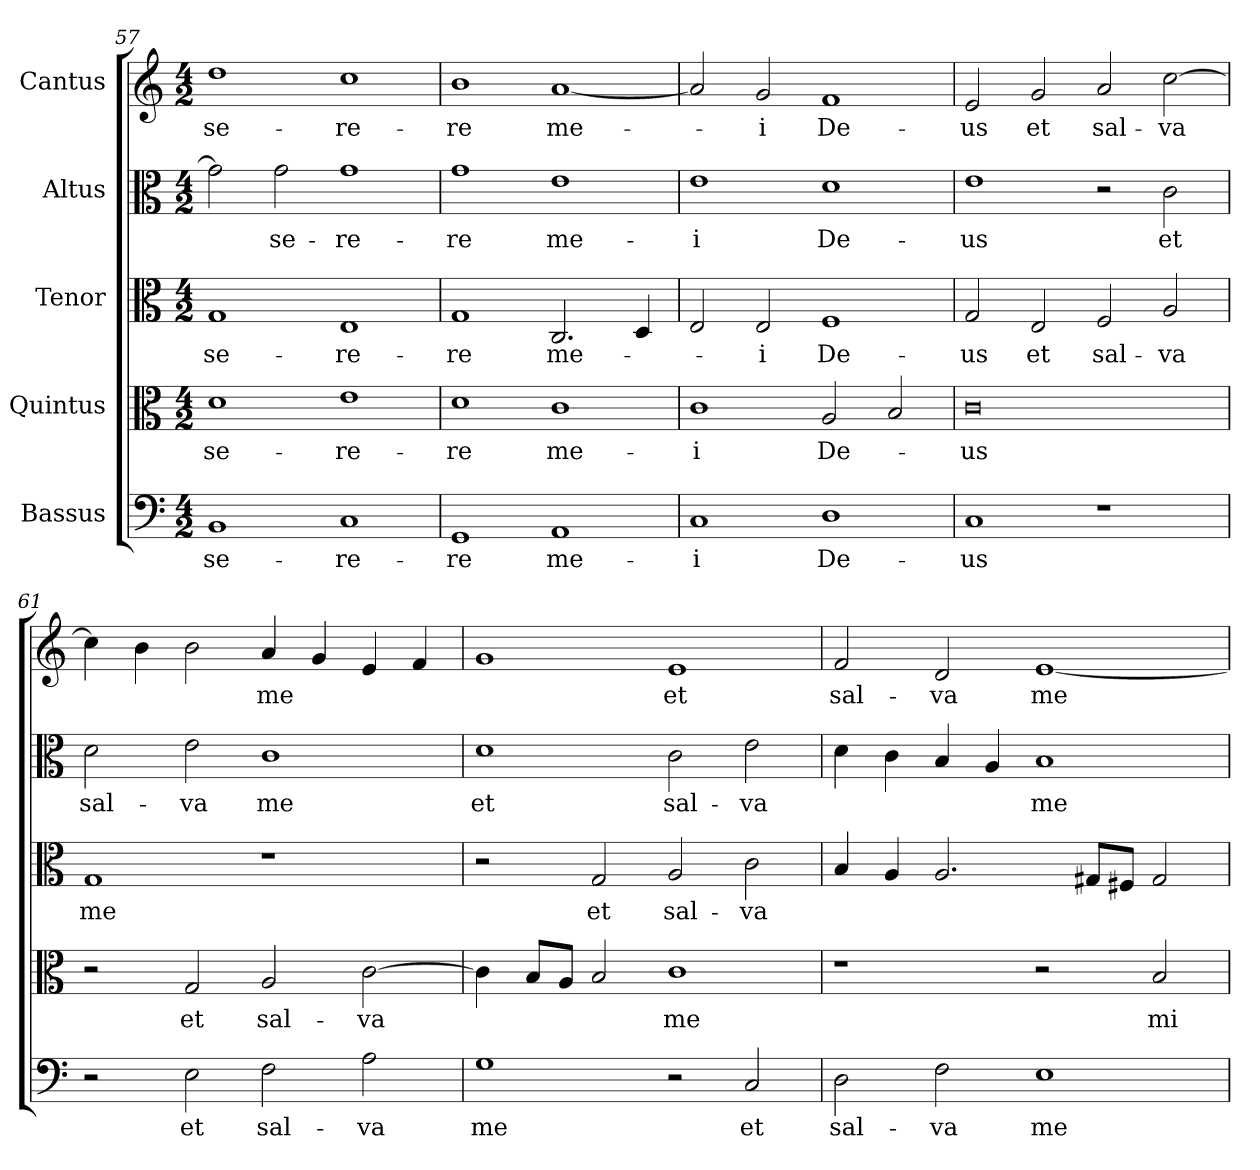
**kern	**text	**kern	**text	**kern	**text	**kern	**text	**kern	**text
*part5	*part5	*part4	*part4	*part3	*part3	*part2	*part2	*part1	*part1
*staff5	*staff5	*staff4	*staff4	*staff3	*staff3	*staff2	*staff2	*staff1	*staff1
*I"Bassus	*	*I"Quintus	*	*I"Tenor	*	*I"Altus	*	*I"Cantus	*
*clefF4	*	*clefC3	*	*clefC3	*	*clefC3	*	*clefG2	*
*k[]	*	*k[]	*	*k[]	*	*k[]	*	*k[]	*
*a:	*	*a:	*	*a:	*	*a:	*	*a:	*
*M4/2	*	*M4/2	*	*M4/2	*	*M4/2	*	*M4/2	*
=57	=57	=57	=57	=57	=57	=57	=57	=57	=57
!	!LO:LY:b:color=#000000	!	!	!	!	!	!	!	!
!	!	!	!LO:LY:b:color=#000000	!	!	!	!	!	!
!	!	!	!	!	!LO:LY:b:color=#000000	!	!	!	!
!	!	!	!	!	!	!	!	!	!LO:LY:b:color=#000000
1BBi	-se-	1di	-se-	1Gi	-se-	2gi\]	.	1ddi	-se-
!	!	!	!	!	!	!	!LO:LY:b:color=#000000	!	!
.	.	.	.	.	.	2gi\	-se-	.	.
!	!LO:LY:b:color=#000000	!	!	!	!	!	!	!	!
!	!	!	!LO:LY:b:color=#000000	!	!	!	!	!	!
!	!	!	!	!	!LO:LY:b:color=#000000	!	!	!	!
!	!	!	!	!	!	!	!LO:LY:b:color=#000000	!	!
!	!	!	!	!	!	!	!	!	!LO:LY:b:color=#000000
1Ci	-re-	1ei	-re-	1Ei	-re-	1gi	-re-	1cci	-re-
=58	=58	=58	=58	=58	=58	=58	=58	=58	=58
!	!LO:LY:b:color=#000000	!	!	!	!	!	!	!	!
!	!	!	!LO:LY:b:color=#000000	!	!	!	!	!	!
!	!	!	!	!	!LO:LY:b:color=#000000	!	!	!	!
!	!	!	!	!	!	!	!LO:LY:b:color=#000000	!	!
!	!	!	!	!	!	!	!	!	!LO:LY:b:color=#000000
1GGi	-re	1di	-re	1Gi	-re	1gi	-re	1bi	-re
!	!LO:LY:b:color=#000000	!	!	!	!	!	!	!	!
!	!	!	!LO:LY:b:color=#000000	!	!	!	!	!	!
!	!	!	!	!	!LO:LY:b:color=#000000	!	!	!	!
!	!	!	!	!	!	!	!LO:LY:b:color=#000000	!	!
!	!	!	!	!	!	!	!	!	!LO:LY:b:color=#000000
1AAi	me-	1ci	me-	2.Ci/	me-	1ei	me-	[1ai	me-
.	.	.	.	4Di/	.	.	.	.	.
=59	=59	=59	=59	=59	=59	=59	=59	=59	=59
!	!LO:LY:b:color=#000000	!	!	!	!	!	!	!	!
!	!	!	!LO:LY:b:color=#000000	!	!	!	!	!	!
!	!	!	!	!	!	!	!LO:LY:b:color=#000000	!	!
1Ci	-i	1ci	-i	2Ei/	.	1ei	-i	2ai/]	.
!	!	!	!	!	!LO:LY:b:color=#000000	!	!	!	!
!	!	!	!	!	!	!	!	!	!LO:LY:b:color=#000000
.	.	.	.	2Ei/	-i	.	.	2gi/	-i
!	!LO:LY:b:color=#000000	!	!	!	!	!	!	!	!
!	!	!	!LO:LY:b:color=#000000	!	!	!	!	!	!
!	!	!	!	!	!LO:LY:b:color=#000000	!	!	!	!
!	!	!	!	!	!	!	!LO:LY:b:color=#000000	!	!
!	!	!	!	!	!	!	!	!	!LO:LY:b:color=#000000
1Di	De-	2Ai/	De-	1Fi	De-	1di	De-	1fi	De-
.	.	2Bi/	.	.	.	.	.	.	.
=60	=60	=60	=60	=60	=60	=60	=60	=60	=60
!	!LO:LY:b:color=#000000	!	!	!	!	!	!	!	!
!	!	!	!LO:LY:b:color=#000000	!	!	!	!	!	!
!	!	!	!	!	!LO:LY:b:color=#000000	!	!	!	!
!	!	!	!	!	!	!	!LO:LY:b:color=#000000	!	!
!	!	!	!	!	!	!	!	!	!LO:LY:b:color=#000000
1Ci	-us	0ci	-us	2Gi/	-us	1ei	-us	2ei/	-us
!	!	!	!	!	!LO:LY:b:color=#000000	!	!	!	!
!	!	!	!	!	!	!	!	!	!LO:LY:b:color=#000000
.	.	.	.	2Ei/	et	.	.	2gi/	et
!	!	!	!	!	!LO:LY:b:color=#000000	!	!	!	!
!	!	!	!	!	!	!	!	!	!LO:LY:b:color=#000000
1r	.	.	.	2Fi/	sal-	2r	.	2ai/	sal-
!	!	!	!	!	!LO:LY:b:color=#000000	!	!	!	!
!	!	!	!	!	!	!	!LO:LY:b:color=#000000	!	!
!	!	!	!	!	!	!	!	!	!LO:LY:b:color=#000000
.	.	.	.	2Ai/	-va	2ci\	et	[2cci\	-va
!!LO:LB:g=z
=61	=61	=61	=61	=61	=61	=61	=61	=61	=61
!	!	!	!	!	!LO:LY:b:color=#000000	!	!	!	!
!	!	!	!	!	!	!	!LO:LY:b:color=#000000	!	!
2r	.	2r	.	1Gi	me	2di\	sal-	4cci\]	.
.	.	.	.	.	.	.	.	4bi\	.
!	!LO:LY:b:color=#000000	!	!	!	!	!	!	!	!
!	!	!	!LO:LY:b:color=#000000	!	!	!	!	!	!
!	!	!	!	!	!	!	!LO:LY:b:color=#000000	!	!
2Ei\	et	2Gi/	et	.	.	2ei\	-va	2bi\	.
!	!LO:LY:b:color=#000000	!	!	!	!	!	!	!	!
!	!	!	!LO:LY:b:color=#000000	!	!	!	!	!	!
!	!	!	!	!	!	!	!LO:LY:b:color=#000000	!	!
!	!	!	!	!	!	!	!	!	!LO:LY:b:color=#000000
2Fi\	sal-	2Ai/	sal-	1r	.	1ci	me	4ai/	me
.	.	.	.	.	.	.	.	4gi/	.
!	!LO:LY:b:color=#000000	!	!	!	!	!	!	!	!
!	!	!	!LO:LY:b:color=#000000	!	!	!	!	!	!
2Ai\	-va	[2ci\	-va	.	.	.	.	4ei/	.
.	.	.	.	.	.	.	.	4fi/	.
=62	=62	=62	=62	=62	=62	=62	=62	=62	=62
!	!LO:LY:b:color=#000000	!	!	!	!	!	!	!	!
!	!	!	!	!	!	!	!LO:LY:b:color=#000000	!	!
1Gi	me	4ci\]	.	2r	.	1di	et	1gi	.
.	.	8Bi/L	.	.	.	.	.	.	.
.	.	8Ai/J	.	.	.	.	.	.	.
!	!	!	!	!	!LO:LY:b:color=#000000	!	!	!	!
.	.	2Bi/	.	2Gi/	et	.	.	.	.
!	!	!	!LO:LY:b:color=#000000	!	!	!	!	!	!
!	!	!	!	!	!LO:LY:b:color=#000000	!	!	!	!
!	!	!	!	!	!	!	!LO:LY:b:color=#000000	!	!
!	!	!	!	!	!	!	!	!	!LO:LY:b:color=#000000
2r	.	1ci	me	2Ai/	sal-	2ci\	sal-	1ei	et
!	!LO:LY:b:color=#000000	!	!	!	!	!	!	!	!
!	!	!	!	!	!LO:LY:b:color=#000000	!	!	!	!
!	!	!	!	!	!	!	!LO:LY:b:color=#000000	!	!
2Ci/	et	.	.	2ci\	-va	2ei\	-va	.	.
=63	=63	=63	=63	=63	=63	=63	=63	=63	=63
!	!LO:LY:b:color=#000000	!	!	!	!	!	!	!	!
!	!	!	!	!	!	!	!	!	!LO:LY:b:color=#000000
2Di\	sal-	1r	.	4Bi/	.	4di\	.	2fi/	sal-
.	.	.	.	4Ai/	.	4ci\	.	.	.
!	!LO:LY:b:color=#000000	!	!	!	!	!	!	!	!
!	!	!	!	!	!	!	!	!	!LO:LY:b:color=#000000
2Fi\	-va	.	.	2.Ai/	.	4Bi/	.	2di/	-va
.	.	.	.	.	.	4Ai/	.	.	.
!	!LO:LY:b:color=#000000	!	!	!	!	!	!	!	!
!	!	!	!	!	!	!	!LO:LY:b:color=#000000	!	!
!	!	!	!	!	!	!	!	!	!LO:LY:b:color=#000000
1Ei	me	2r	.	.	.	1Bi	me	[1ei	me
.	.	.	.	8G#Xi/L	.	.	.	.	.
.	.	.	.	8F#Xi/J	.	.	.	.	.
!	!	!	!LO:LY:b:color=#000000	!	!	!	!	!	!
.	.	2Bi/	mi-	2G#i/	.	.	.	.	.
=	=	=	=	=	=	=	=	=	=
*-	*-	*-	*-	*-	*-	*-	*-	*-	*-
